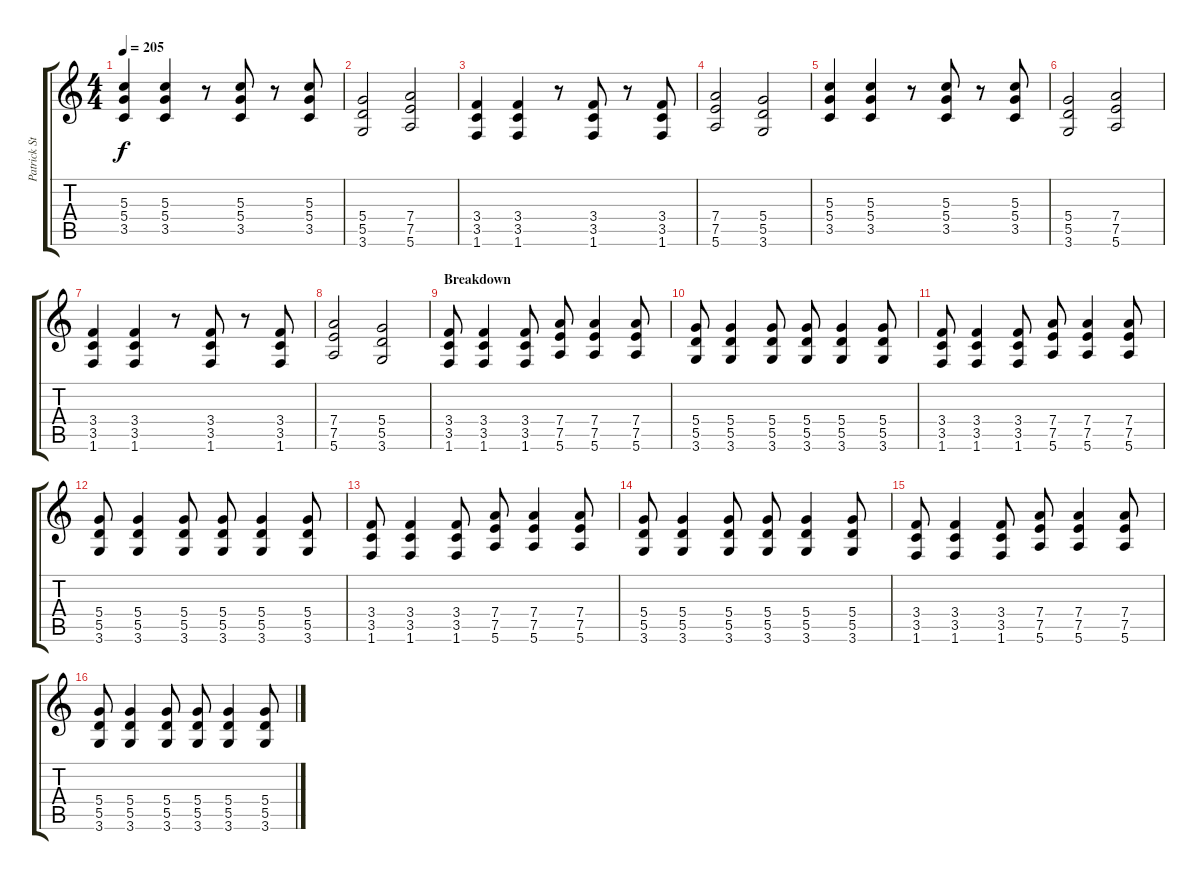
\track ("Patrick Stump (Rythmn Guitar)" "Patrick St") {instrument overdrivenguitar}
\staff {score tabs}
\tuning (E4 B3 G3 D3 A2 E2) {hide}
\ts (4 4)
\tempo 205
\clef g2
\ks c
(5.3 5.4 3.5).4{dy f} (5.3 5.4 3.5).4 r.8 (5.3 5.4 3.5).8 r.8 (5.3 5.4 3.5).8 |
(5.4 5.5 3.6).2 (7.4 7.5 5.6).2 |
(3.4 3.5 1.6).4 (3.4 3.5 1.6).4 r.8 (3.4 3.5 1.6).8 r.8 (3.4 3.5 1.6).8 |
(7.4 7.5 5.6).2 (5.4 5.5 3.6).2 |
(5.3 5.4 3.5).4 (5.3 5.4 3.5).4 r.8 (5.3 5.4 3.5).8 r.8 (5.3 5.4 3.5).8 |
(5.4 5.5 3.6).2 (7.4 7.5 5.6).2 |
(3.4 3.5 1.6).4 (3.4 3.5 1.6).4 r.8 (3.4 3.5 1.6).8 r.8 (3.4 3.5 1.6).8 |
(7.4 7.5 5.6).2 (5.4 5.5 3.6).2 |
\section ("" "Breakdown")
(3.4 3.5 1.6).8 (3.4 3.5 1.6).4 (3.4 3.5 1.6).8 (7.4 7.5 5.6).8 (7.4 7.5 5.6).4 (7.4 7.5 5.6).8 |
(5.4 5.5 3.6).8 (5.4 5.5 3.6).4 (5.4 5.5 3.6).8 (5.4 5.5 3.6).8 (5.4 5.5 3.6).4 (5.4 5.5 3.6).8 |
(3.4 3.5 1.6).8 (3.4 3.5 1.6).4 (3.4 3.5 1.6).8 (7.4 7.5 5.6).8 (7.4 7.5 5.6).4 (7.4 7.5 5.6).8 |
(5.4 5.5 3.6).8 (5.4 5.5 3.6).4 (5.4 5.5 3.6).8 (5.4 5.5 3.6).8 (5.4 5.5 3.6).4 (5.4 5.5 3.6).8 |
(3.4 3.5 1.6).8 (3.4 3.5 1.6).4 (3.4 3.5 1.6).8 (7.4 7.5 5.6).8 (7.4 7.5 5.6).4 (7.4 7.5 5.6).8 |
(5.4 5.5 3.6).8 (5.4 5.5 3.6).4 (5.4 5.5 3.6).8 (5.4 5.5 3.6).8 (5.4 5.5 3.6).4 (5.4 5.5 3.6).8 |
(3.4 3.5 1.6).8 (3.4 3.5 1.6).4 (3.4 3.5 1.6).8 (7.4 7.5 5.6).8 (7.4 7.5 5.6).4 (7.4 7.5 5.6).8 |
(5.4 5.5 3.6).8 (5.4 5.5 3.6).4 (5.4 5.5 3.6).8 (5.4 5.5 3.6).8 (5.4 5.5 3.6).4 (5.4 5.5 3.6).8
